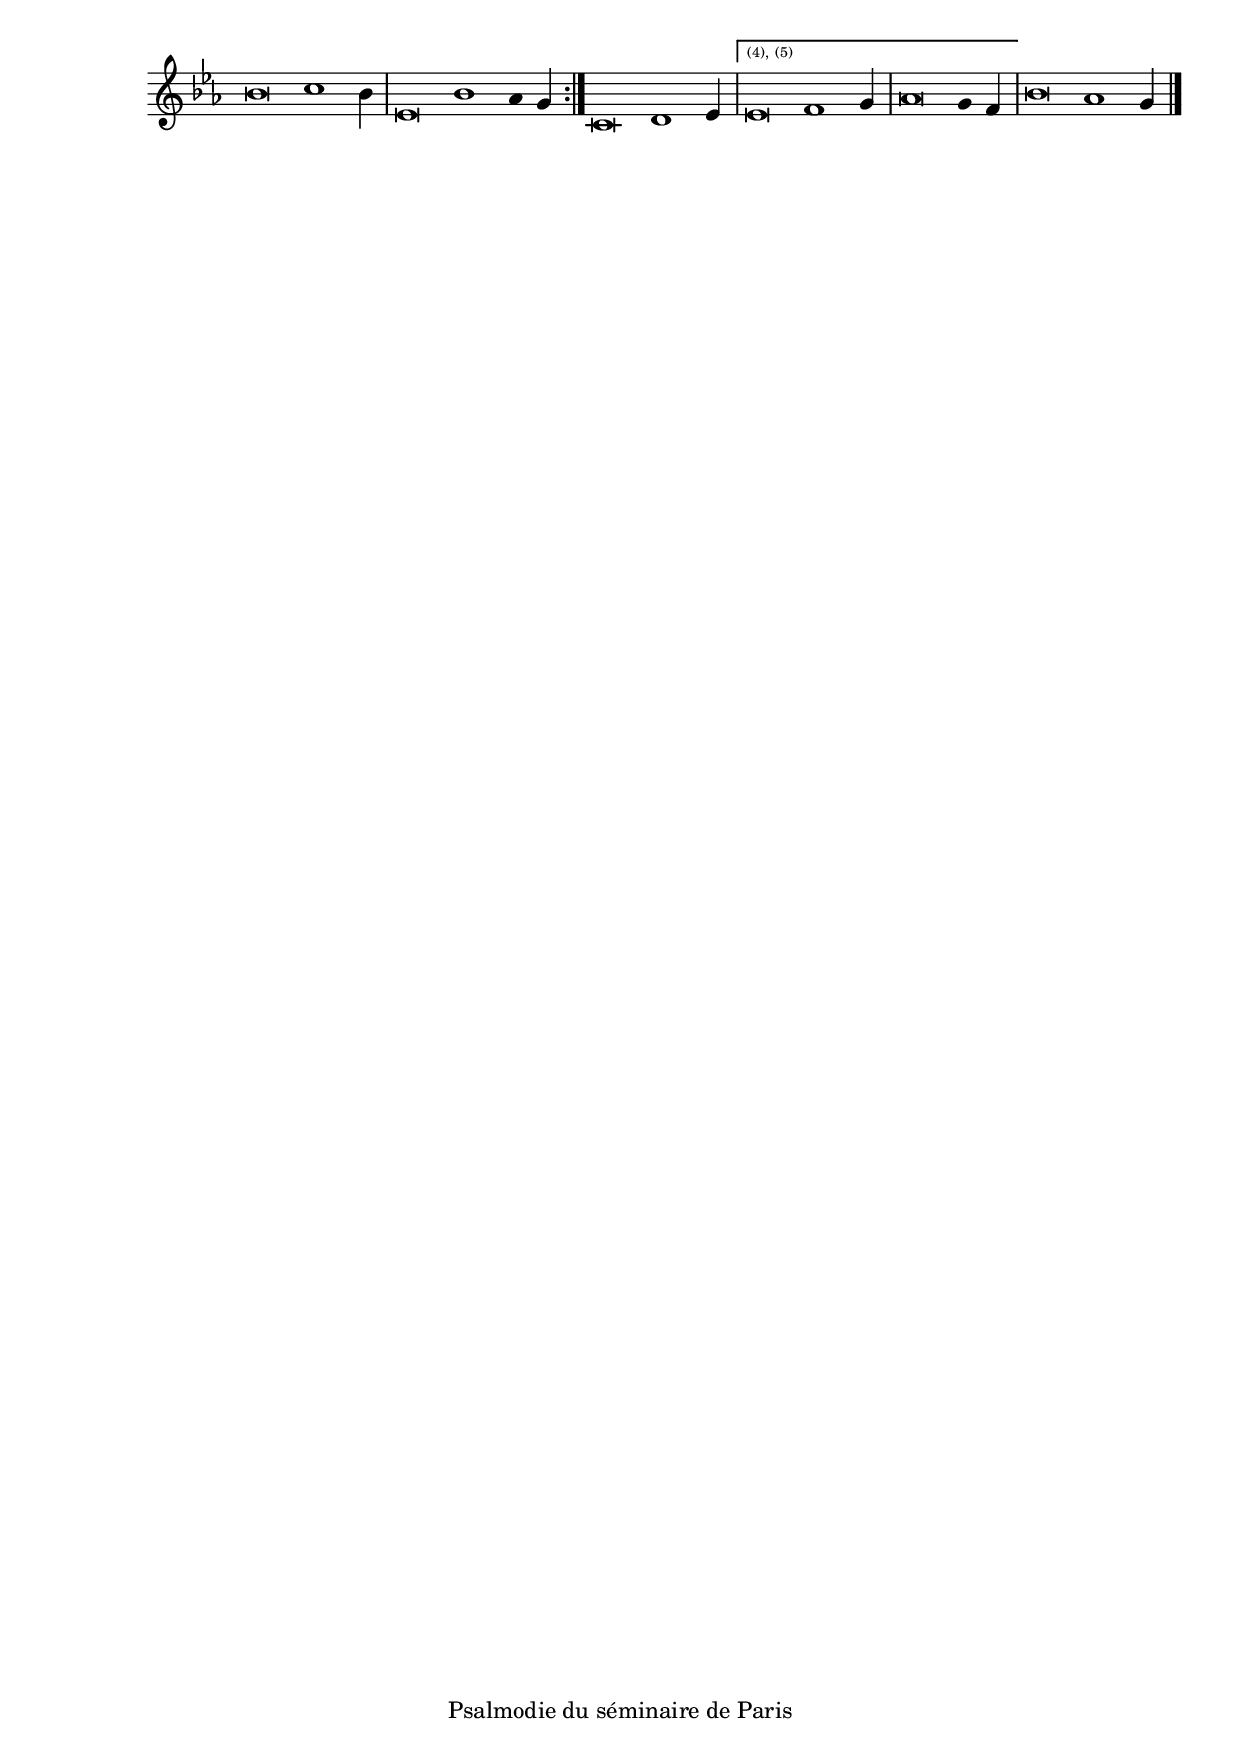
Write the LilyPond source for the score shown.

\version "2.20.0"
\language "italiano"

stemOff = \hide Staff.Stem
stemOn  = \undo \stemOff

\header {
  %title = "Psaume 46 alternatif"
  %tagline = ##f
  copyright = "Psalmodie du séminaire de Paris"
}

voltaOption = \markup \text {(4), (5)}

\score {
  \new Staff \with { \remove "Time_signature_engraver" }
  \relative
  {
    \key mib \major
    \cadenzaOn
    \repeat volta 2{
    \stemOff sib'\breve do1 \stemOn sib4
    \bar "|"
    \stemOff mib,\breve sib'1 lab4 \stemOn sol4
    }
    \stemOff do,\breve re1 \stemOn mib4
    \bar "|"
    \set Score.repeatCommands = #(list(list 'volta voltaOption))
    \stemOff mib\breve fa1 \stemOn sol4
    \bar "|"
    \stemOff lab\breve sol4 \stemOn fa4
    \set Score.repeatCommands = #'((volta #f))
    \bar "|"
    \stemOff sib\breve lab1 \stemOn sol4
    \bar "|."
  }
}